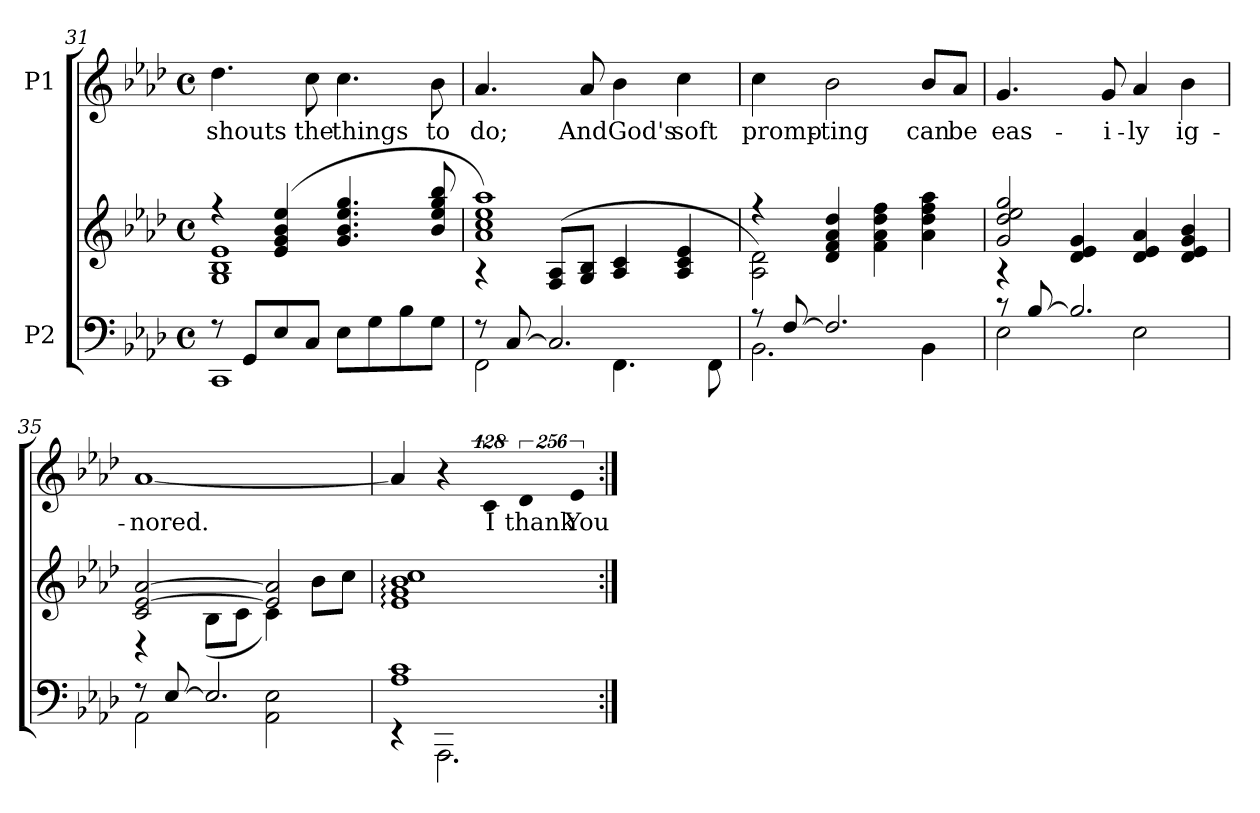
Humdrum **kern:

**kern	**kern	**kern	**text
*part2	*part2	*part1	*part1
*staff3	*staff2	*staff1	*staff1
*I"P2	*	*I"P1	*
*clefF4	*clefG2	*clefG2	*
*k[b-e-a-d-]	*k[b-e-a-d-]	*k[b-e-a-d-]	*
*A-:	*A-:	*A-:	*
*M4/4	*M4/4	*M4/4	*
*met(c)	*met(c)	*met(c)	*
=31	=31	=31	=31
*^	*^	*	*
!	!	!	!	!	!LO:LY:b:color=#000000
8r	1CCi	(4r	1Gi 1B-i 1e-i	4.dd-i\	shouts
8GGi/L	.	.	.	.	.
8E-i/	.	(4e-i/ 4gi 4b-i 4ee-i	.	.	.
!	!	!	!	!	!LO:LY:b:color=#000000
8Ci/J	.	.	.	8cci\	the
!	!	!	!	!	!LO:LY:b:color=#000000
8E-i\L	.	4.gi/ 4.b-i 4.ee-i 4.ggi	.	4.cci\	things
8Gi\	.	.	.	.	.
8B-i\	.	.	.	.	.
!	!	!	!	!	!LO:LY:b:color=#000000
8Gi\J	.	8b-i/ 8ee-i 8ggi 8bb-i	.	8b-i\	to
=32	=32	=32	=32	=32	=32
!	!	!	!	!	!LO:LY:b:color=#000000
8r	2FFi\	1a-i 1cci 1ee-i 1aa-i)	4r	4.a-i/	do;
[>8Ci/	.	.	.	.	.
2.Ci/]	.	.	(8Fi/ 8A-iL	.	.
!	!	!	!	!	!LO:LY:b:color=#000000
.	.	.	8Gi/ 8B-iJ	8a-i/	And
!	!	!	!	!	!LO:LY:b:color=#000000
.	4.FFi\	.	4A-i/ 4ci	4b-i\	God's
!	!	!	!	!	!LO:LY:b:color=#000000
.	.	.	4A-i/ 4ci 4e-i	4cci\	soft
.	8FFi\	.	.	.	.
!!LO:LB:g=z
=33	=33	=33	=33	=33	=33
!	!	!	!	!	!LO:LY:b:color=#000000
8r	2.BB-i\	4r	2A-i\ 2d-i)	4cci\	promp-
[>8Fi/	.	.	.	.	.
!	!	!	!	!	!LO:LY:b:color=#000000
2.Fi/]	.	4d-i/ 4fi 4a-i 4dd-i	.	2b-i\	-ting
.	.	4fi\ 4a-i 4dd-i 4ffi	2ryy	.	.
!	!	!	!	!	!LO:LY:b:color=#000000
.	4BB-i\	4a-i\ 4dd-i 4ffi 4aa-i	.	8b-i/L	can
!	!	!	!	!	!LO:LY:b:color=#000000
.	.	.	.	8a-i/J	be
=34	=34	=34	=34	=34	=34
!	!	!	!	!	!LO:LY:b:color=#000000
8r	2E-i\	(2gi/ 2dd-i 2ee-i 2ggi	4r	4.gi/	eas-
[>8B-i/	.	.	.	.	.
2.B-i/]	.	.	4d-i/ 4e-i 4gi	.	.
!	!	!	!	!	!LO:LY:b:color=#000000
.	.	.	.	8gi/	-i-
!	!	!	!	!	!LO:LY:b:color=#000000
.	2E-i\	4d-i/ 4e-i 4a-i	2ryy	4a-i/	-ly
!	!	!	!	!	!LO:LY:b:color=#000000
.	.	4d-i/ 4e-i 4gi 4b-i	.	4b-i\	ig-
=35	=35	=35	=35	=35	=35
!	!	!	!	!	!LO:LY:b:color=#000000
8r	2AA-i\	(2ci/ [>2e-i [>2a-i	4r	[<1a-i	-nored.
[>8E-i/	.	.	.	.	.
2.E-i/]	.	.	(8B-i\L	.	.
.	.	.	8ci\J	.	.
.	2AA-i\ 2E-i	2e-i/] 2a-i]	4ci\)	.	.
.	.	.	8b-i\L	.	.
.	.	.	8cci\J	.	.
*	*	*v	*v	*	*
=36	=36	=36	=36	=36
1A-i 1ci	4r	1e-i: 1gi: 1b-i: 1cci:	4a-i/]	.
.	2.AAA-i\	.	4r	.
!	!	!	!LO:N:vis=4	!
!	!	!	!	!LO:LY:b:color=#000000
.	.	.	512%85ci/	I
!	!	!	!LO:N:vis=4	!
!	!	!	!	!LO:LY:b:color=#000000
.	.	.	1024%171d-i/	thank
!	!	!	!LO:N:vis=4	!
!	!	!	!	!LO:LY:b:color=#000000
.	.	.	1024%171e-i/	You
*v	*v	*	*	*
=:|!	=:|!	=:|!	=:|!
*-	*-	*-	*-
